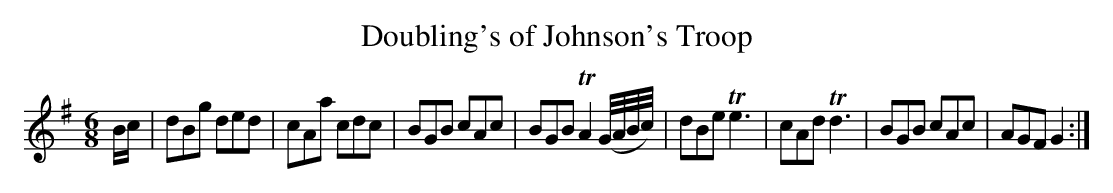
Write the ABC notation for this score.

X:1
T: Doubling's of Johnson's Troop
M: 6/8
L: 1/8
K: G
B/c/ |\
dBg ded | cAa cdc | BGB cAc | BGB TA2(G//A//B//c//) |\
dBe Te3 | cAd Td3 | BGB cAc | AGF G2 :|
